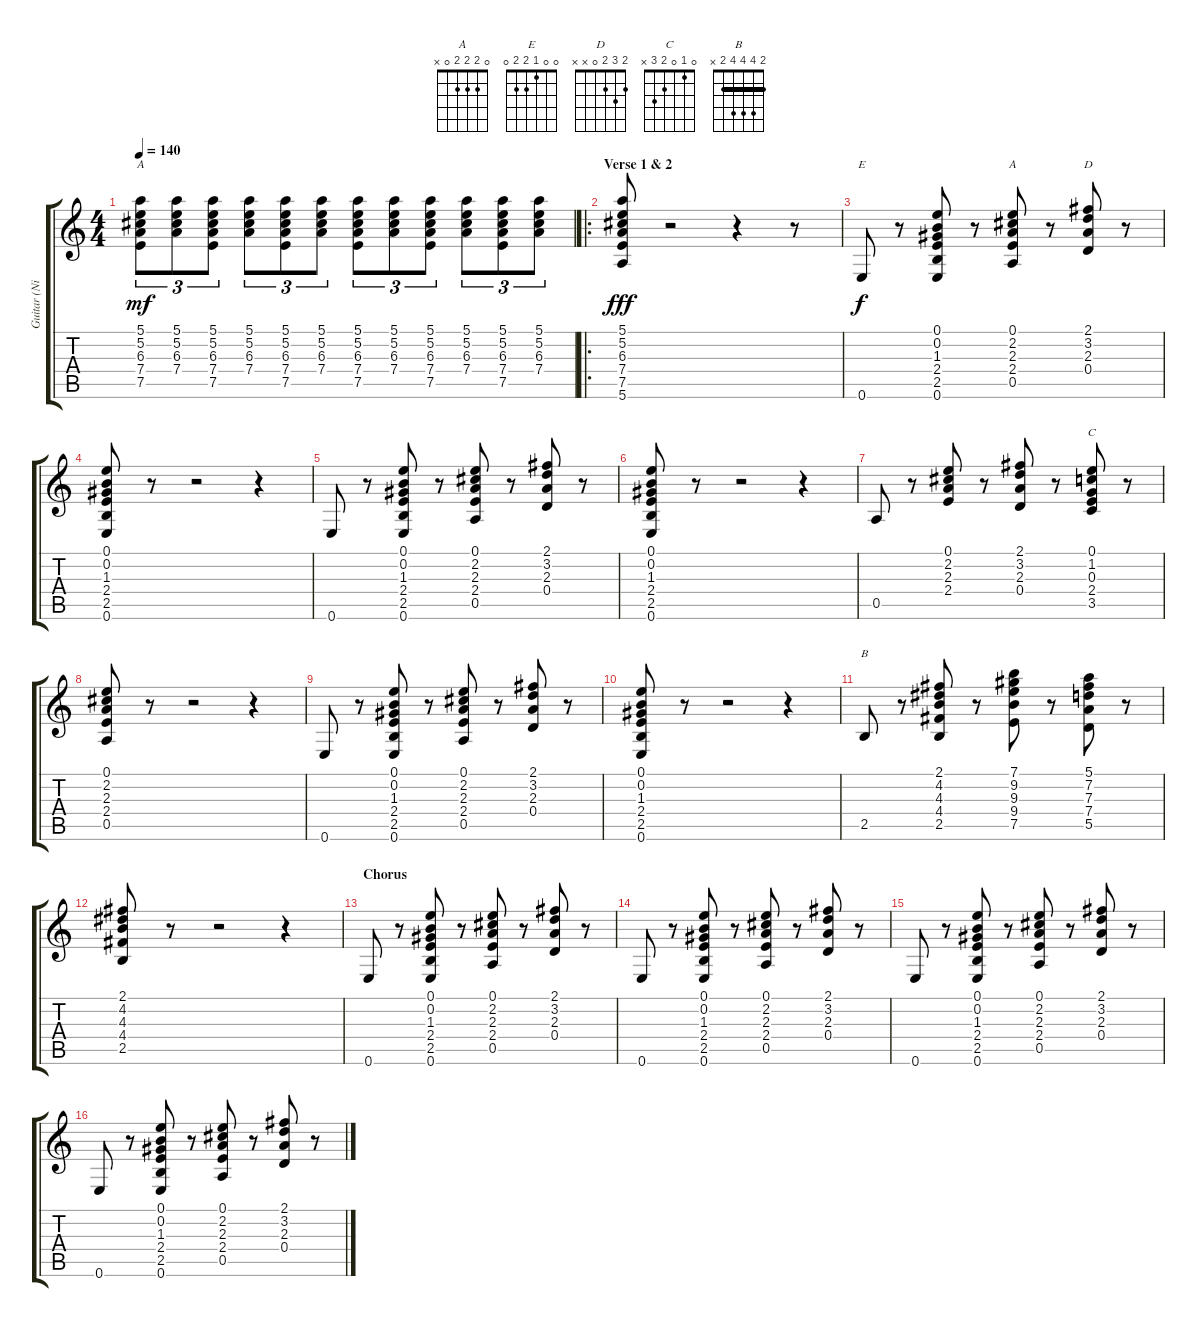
\track ("Guitar (Nigel Tufnel)" "Guitar (Ni") {instrument overdrivenguitar}
\staff {score tabs}
\tuning (E4 B3 G3 D3 A2 E2) {hide}
\chord ("A" 5 5 6 7 7 5) {firstfret 5 barre 5}
\chord ("E" 0 0 1 2 2 0)
\chord ("A" 0 2 2 2 0 x)
\chord ("D" 2 3 2 0 x x)
\chord ("C" 0 1 0 2 3 x)
\chord ("B" 2 4 4 4 2 x) {barre 2}
\ts (4 4)
\tempo 140
\clef g2
\ks c
(5.1 5.2 6.3 7.4 7.5).8{tu (3 2) ch "A" dy mf instrument overdrivenguitar} (5.1 5.2 6.3 7.4).8{tu (3 2)} (5.1 5.2 6.3 7.4 7.5).8{tu (3 2)} (5.1 5.2 6.3 7.4).8{tu (3 2)} (5.1 5.2 6.3 7.4 7.5).8{tu (3 2)} (5.1 5.2 6.3 7.4).8{tu (3 2)} (5.1 5.2 6.3 7.4 7.5).8{tu (3 2)} (5.1 5.2 6.3 7.4).8{tu (3 2)} (5.1 5.2 6.3 7.4 7.5).8{tu (3 2)} (5.1 5.2 6.3 7.4).8{tu (3 2)} (5.1 5.2 6.3 7.4 7.5).8{tu (3 2)} (5.1 5.2 6.3 7.4).8{tu (3 2)} |
\ro
\section ("" "Verse 1 & 2")
(5.1 5.2 6.3 7.4 7.5 5.6).8{dy fff} r.2 r.4 r.8 |
0.6.8{ch "E" dy f volume 0} r.8 (0.1 0.2 1.3 2.4 2.5 0.6).8 r.8 (0.1 2.2 2.3 2.4 0.5).8{ch "A"} r.8 (2.1 3.2 2.3 0.4).8{ch "D"} r.8 |
(0.1 0.2 1.3 2.4 2.5 0.6).8 r.8 r.2 r.4 |
0.6.8 r.8 (0.1 0.2 1.3 2.4 2.5 0.6).8 r.8 (0.1 2.2 2.3 2.4 0.5).8 r.8 (2.1 3.2 2.3 0.4).8 r.8 |
(0.1 0.2 1.3 2.4 2.5 0.6).8 r.8 r.2 r.4 |
0.5.8 r.8 (0.1 2.2 2.3 2.4).8 r.8 (2.1 3.2 2.3 0.4).8 r.8 (0.1 1.2 0.3 2.4 3.5).8{ch "C"} r.8 |
(0.1 2.2 2.3 2.4 0.5).8 r.8 r.2 r.4 |
0.6.8 r.8 (0.1 0.2 1.3 2.4 2.5 0.6).8 r.8 (0.1 2.2 2.3 2.4 0.5).8 r.8 (2.1 3.2 2.3 0.4).8 r.8 |
(0.1 0.2 1.3 2.4 2.5 0.6).8 r.8 r.2 r.4 |
2.5.8{ch "B"} r.8 (2.1 4.2 4.3 4.4 2.5).8 r.8 (7.1 9.2 9.3 9.4 7.5).8 r.8 (5.1 7.2 7.3 7.4 5.5).8 r.8 |
(2.1 4.2 4.3 4.4 2.5).8 r.8 r.2 r.4 |
\section ("" "Chorus")
0.6.8 r.8 (0.1 0.2 1.3 2.4 2.5 0.6).8 r.8 (0.1 2.2 2.3 2.4 0.5).8 r.8 (2.1 3.2 2.3 0.4).8 r.8 |
0.6.8 r.8 (0.1 0.2 1.3 2.4 2.5 0.6).8 r.8 (0.1 2.2 2.3 2.4 0.5).8 r.8 (2.1 3.2 2.3 0.4).8 r.8 |
0.6.8 r.8 (0.1 0.2 1.3 2.4 2.5 0.6).8 r.8 (0.1 2.2 2.3 2.4 0.5).8 r.8 (2.1 3.2 2.3 0.4).8 r.8 |
0.6.8 r.8 (0.1 0.2 1.3 2.4 2.5 0.6).8 r.8 (0.1 2.2 2.3 2.4 0.5).8 r.8 (2.1 3.2 2.3 0.4).8 r.8
